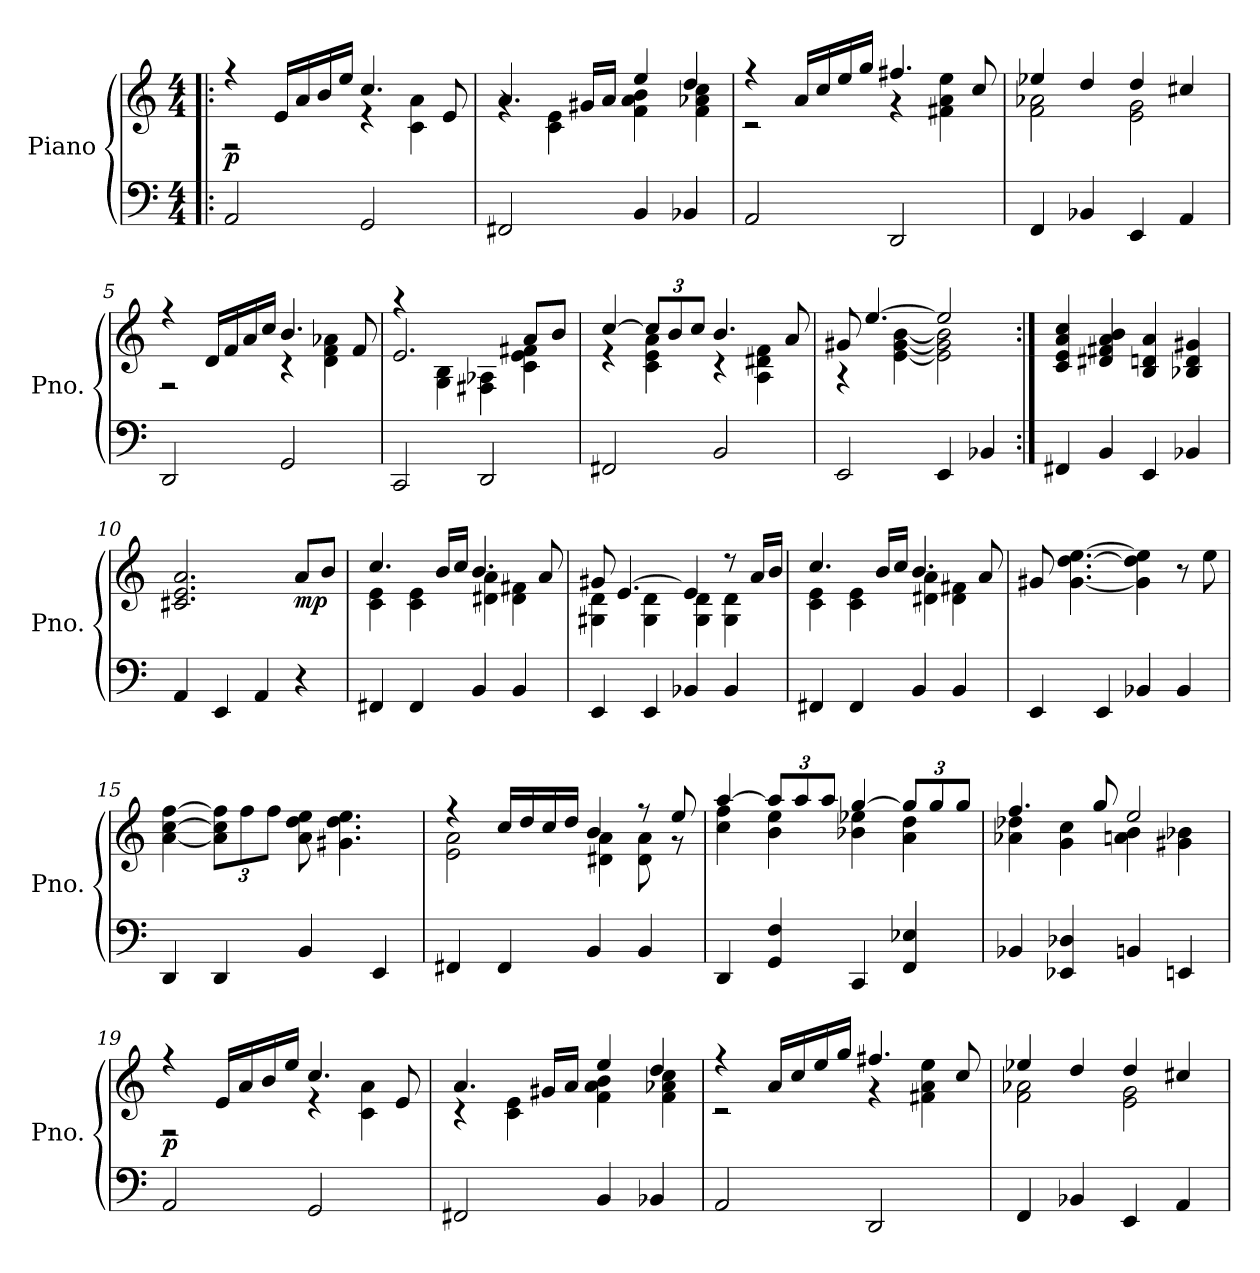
**kern	**kern	**dynam
*part1	*part1	*part1
*staff2	*staff1	*staff1/2
*I"Piano	*	*
*I'Pno.	*	*
*clefF4	*clefG2	*
*k[]	*k[]	*
*M4/4	*M4/4	*
*MM60	*MM60	*
=1!|:	=1!|:	=1!|:
*	*^	*
!	!	!	!LO:DY:b
2AA/	4r	2r	p
.	16e/LL	.	.
.	16a/	.	.
.	16b/	.	.
.	16ee/JJ	.	.
2GG/	4.cc/	4r	.
.	.	4c\ 4a\	.
.	8e/	.	.
=2	=2	=2	=2
2FF#X/	4.a/	4rg	.
.	.	4c\ 4e\	.
.	16g#X/LL	.	.
.	16a/JJ	.	.
4BB/	4ee/	4f\ 4a\ 4b\	.
4BB-X/	4dd/	4f\ 4a-X\ 4cc\	.
=3	=3	=3	=3
2AA/	4r	2r	.
.	16a/LL	.	.
.	16cc/	.	.
.	16ee/	.	.
.	16gg/JJ	.	.
2DD/	4.ff#X/	4r	.
.	.	4f#X\ 4a\ 4ee\	.
.	8cc/	.	.
=4	=4	=4	=4
4FF/	4ee-X/	2f\ 2a-X\	.
4BB-X/	4dd/	.	.
4EE/	4dd/	2e\ 2g\	.
4AA/	4cc#X/	.	.
!!LO:LB:g=z	!!
=5	=5	=5	=5
2DD/	4r	2r	.
.	16d/LL	.	.
.	16f/	.	.
.	16a/	.	.
.	16cc/JJ	.	.
2GG/	4.b/	4r	.
.	.	4d\ 4f\ 4a-X\	.
.	8f/	.	.
=6	=6	=6	=6
2CC/	2.e/	4raa	.
.	.	4G\ 4B\	.
2DD/	.	4F#X\ 4A-X\	.
.	8a/L	4c\ 4e\ 4f#X\	.
.	8b/J	.	.
=7	=7	=7	=7
2FF#X/	[4cc/	4r	.
*	*Xbrackettup	*	*
.	12cc/L]	4c\ 4e\ 4a\	.
.	12b/	.	.
.	12cc/J	.	.
2BB/	4.b/	4r	.
.	.	4A\ 4d#X\ 4f\	.
.	8a/	.	.
=8	=8	=8	=8
2EE/	8g#X/	4r	.
.	[4.ee/	.	.
.	.	[4e\ [4g#\ [4b\	.
4EE/	2ee/]	2e\] 2g#\] 2b\]	.
4BB-X/	.	.	.
*	*v	*v	*
!!LO:LB:g=z
=9:|!	=9:|!	=9:|!
4FF#X/	4c/ 4e/ 4a/ 4cc/	.
4BB/	4d#X/ 4f#X/ 4a/ 4b/	.
4EE/	4B/ 4dn/ 4a/	.
4BB-X/	4B-X/ 4d/ 4g#X/	.
=10	=10	=10
4AA/	2.c#X/ 2.e/ 2.a/	.
4EE/	.	.
4AA/	.	.
!	!	!LO:DY:b
4r	8a/L	mp
.	8b/J	.
=11	=11	=11
*	*^	*
4FF#X/	4.cc/	4c\ 4e\	.
4FF#/	.	4c\ 4e\	.
.	16b/LL	.	.
.	16cc/JJ	.	.
4BB/	4.b/	4d#X\ 4a\	.
4BB/	.	4d#\ 4f#X\	.
.	8a/	.	.
=12	=12	=12	=12
4EE/	8g#X/	4G#X\ 4d\	.
.	[4.e/	.	.
4EE/	.	4G#\ 4d\	.
4BB-X/	4e/]	4G#\ 4d\	.
4BB-/	8r	4G#\ 4d\	.
.	16a/LL	.	.
.	16b/JJ	.	.
!!LO:LB:g=z	!!
=13	=13	=13	=13
4FF#X/	4.cc/	4c\ 4e\	.
4FF#/	.	4c\ 4e\	.
.	16b/LL	.	.
.	16cc/JJ	.	.
4BB/	4.b/	4d#X\ 4a\	.
4BB/	.	4d#\ 4f#X\	.
.	8a/	.	.
*	*v	*v	*
=14	=14	=14
4EE/	8g#X/	.
.	[4.g#\ [4.dd\ [4.ee\	.
4EE/	.	.
4BB-X/	4g#\] 4dd\] 4ee\]	.
4BB-/	8r	.
.	8ee\	.
=15	=15	=15
4DD/	[4a\ [4cc\ [4ff\	.
4DD/	12a\] 12cc\] 12ff\]L	.
.	12ff\	.
.	12ff\J	.
4BB/	8a\ 8dd\ 8ee\	.
.	4.g#X\ 4.dd\ 4.ee\	.
4EE/	.	.
=16	=16	=16
*	*^	*
4FF#X/	4r	2e\ 2a\	.
4FF#/	16cc/LL	.	.
.	16dd/	.	.
.	16cc/	.	.
.	16dd/JJ	.	.
4BB/	4b/	4d#X\ 4a\	.
4BB/	8r	8d#\ 8a\	.
.	8ee/	8r	.
!!LO:LB:g=z	!!
=17	=17	=17	=17
4DD/	[4aa/	4cc\ 4ff\	.
4GG/ 4F/	12aa/L]	4b\ 4ee\	.
.	12aa/	.	.
.	12aa/J	.	.
4CC/	[4gg/	4b-X\ 4ee-X\	.
4FF/ 4E-X/	12gg/L]	4a\ 4dd\	.
.	12gg/	.	.
.	12gg/J	.	.
=18	=18	=18	=18
4BB-X/	4.ff/	4a-X\ 4dd-X\	.
4EE-X/ 4D-X/	.	4g\ 4cc\	.
.	8gg/	.	.
4BBn/	2ee/	4an\ 4b\	.
4EEn/	.	4g#X\ 4b-X\	.
=19	=19	=19	=19
!	!	!	!LO:DY:b
2AA/	4r	2r	p
.	16e/LL	.	.
.	16a/	.	.
.	16b/	.	.
.	16ee/JJ	.	.
2GG/	4.cc/	4r	.
.	.	4c\ 4a\	.
.	8e/	.	.
=20	=20	=20	=20
2FF#X/	4.a/	4r	.
.	.	4c\ 4e\	.
.	16g#X/LL	.	.
.	16a/JJ	.	.
4BB/	4ee/	4f\ 4a\ 4b\	.
4BB-X/	4dd/	4f\ 4a-X\ 4cc\	.
!!LO:PB:g=z	!!
=21	=21	=21	=21
2AA/	4r	2r	.
.	16a/LL	.	.
.	16cc/	.	.
.	16ee/	.	.
.	16gg/JJ	.	.
2DD/	4.ff#X/	4r	.
.	.	4f#X\ 4a\ 4ee\	.
.	8cc/	.	.
=22	=22	=22	=22
4FF/	4ee-X/	2f\ 2a-X\	.
4BB-X/	4dd/	.	.
4EE/	4dd/	2e\ 2g\	.
4AA/	4cc#X/	.	.
*	*v	*v	*
=	=	=
*-	*-	*-
